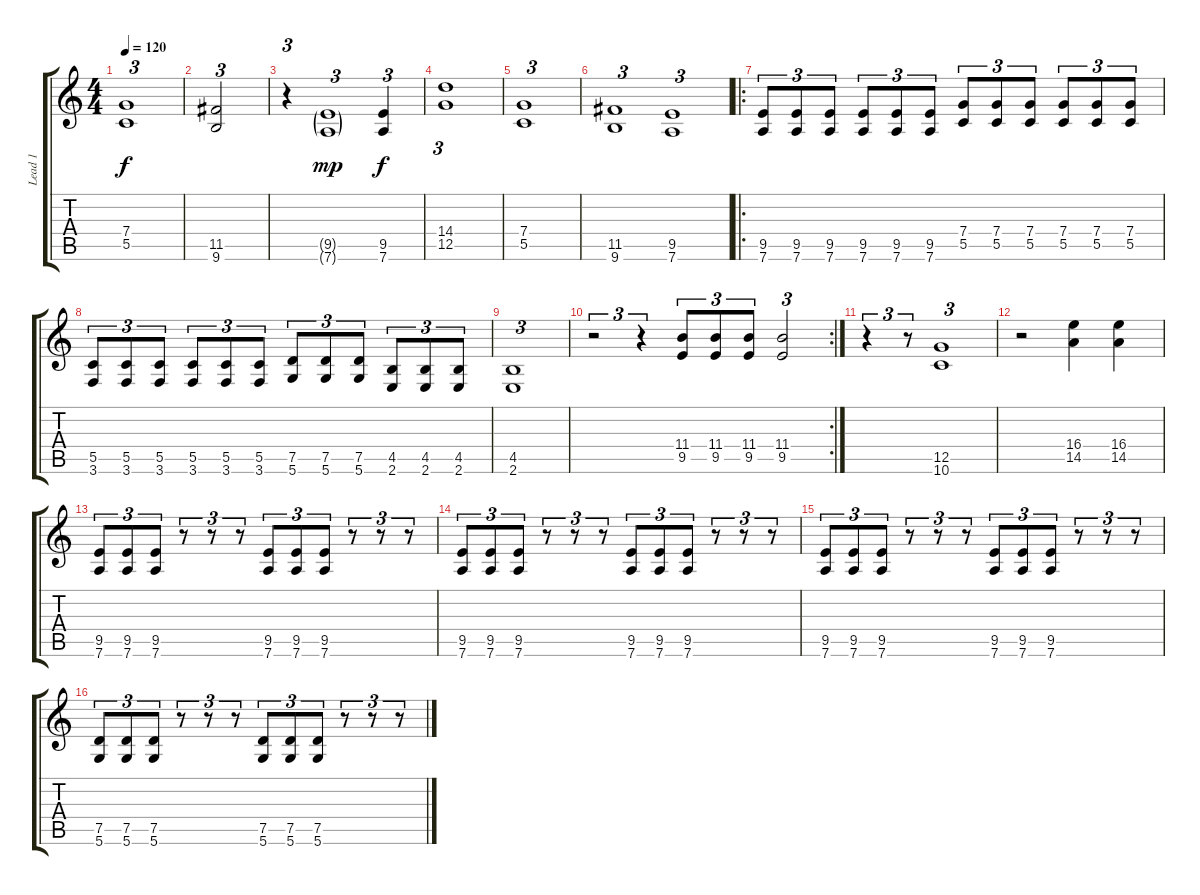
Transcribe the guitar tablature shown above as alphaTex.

\track ("Lead 1" "Lead 1") {instrument distortionguitar}
\staff {score tabs}
\tuning (D4 A3 F3 C3 G2 D2) {hide}
\ts (4 4)
\tempo 120
\clef g2
\ks c
(7.4 5.5).1{tu (3 2) dy f} |
(11.5 9.6).2{tu (3 2)} |
r.4{tu (3 2)} (9.5{g} 7.6{g}).1{tu (3 2) dy mp} (9.5 7.6).4{tu (3 2) dy f} |
(14.4 12.5).1{tu (3 2)} |
(7.4 5.5).1{tu (3 2)} |
(11.5 9.6).1{tu (3 2)} (9.5 7.6).1{tu (3 2)} |
\ro
(9.5 7.6).8{tu (3 2)} (9.5 7.6).8{tu (3 2)} (9.5 7.6).8{tu (3 2)} (9.5 7.6).8{tu (3 2)} (9.5 7.6).8{tu (3 2)} (9.5 7.6).8{tu (3 2)} (7.4 5.5).8{tu (3 2)} (7.4 5.5).8{tu (3 2)} (7.4 5.5).8{tu (3 2)} (7.4 5.5).8{tu (3 2)} (7.4 5.5).8{tu (3 2)} (7.4 5.5).8{tu (3 2)} |
(5.5 3.6).8{tu (3 2)} (5.5 3.6).8{tu (3 2)} (5.5 3.6).8{tu (3 2)} (5.5 3.6).8{tu (3 2)} (5.5 3.6).8{tu (3 2)} (5.5 3.6).8{tu (3 2)} (7.5 5.6).8{tu (3 2)} (7.5 5.6).8{tu (3 2)} (7.5 5.6).8{tu (3 2)} (4.5 2.6).8{tu (3 2)} (4.5 2.6).8{tu (3 2)} (4.5 2.6).8{tu (3 2)} |
(4.5 2.6).1{tu (3 2)} |
\rc 2
r.2{tu (3 2)} r.4{tu (3 2)} (11.4 9.5).8{tu (3 2)} (11.4 9.5).8{tu (3 2)} (11.4 9.5).8{tu (3 2)} (11.4 9.5).2{tu (3 2)} |
r.4{tu (3 2)} r.8{tu (3 2)} (12.5 10.6).1{tu (3 2)} |
r.2 (16.4 14.5).4 (16.4 14.5).4 |
(9.5 7.6).8{tu (3 2)} (9.5 7.6).8{tu (3 2)} (9.5 7.6).8{tu (3 2)} r.8{tu (3 2)} r.8{tu (3 2)} r.8{tu (3 2)} (9.5 7.6).8{tu (3 2)} (9.5 7.6).8{tu (3 2)} (9.5 7.6).8{tu (3 2)} r.8{tu (3 2)} r.8{tu (3 2)} r.8{tu (3 2)} |
(9.5 7.6).8{tu (3 2)} (9.5 7.6).8{tu (3 2)} (9.5 7.6).8{tu (3 2)} r.8{tu (3 2)} r.8{tu (3 2)} r.8{tu (3 2)} (9.5 7.6).8{tu (3 2)} (9.5 7.6).8{tu (3 2)} (9.5 7.6).8{tu (3 2)} r.8{tu (3 2)} r.8{tu (3 2)} r.8{tu (3 2)} |
(9.5 7.6).8{tu (3 2)} (9.5 7.6).8{tu (3 2)} (9.5 7.6).8{tu (3 2)} r.8{tu (3 2)} r.8{tu (3 2)} r.8{tu (3 2)} (9.5 7.6).8{tu (3 2)} (9.5 7.6).8{tu (3 2)} (9.5 7.6).8{tu (3 2)} r.8{tu (3 2)} r.8{tu (3 2)} r.8{tu (3 2)} |
(7.5 5.6).8{tu (3 2)} (7.5 5.6).8{tu (3 2)} (7.5 5.6).8{tu (3 2)} r.8{tu (3 2)} r.8{tu (3 2)} r.8{tu (3 2)} (7.5 5.6).8{tu (3 2)} (7.5 5.6).8{tu (3 2)} (7.5 5.6).8{tu (3 2)} r.8{tu (3 2)} r.8{tu (3 2)} r.8{tu (3 2)}
